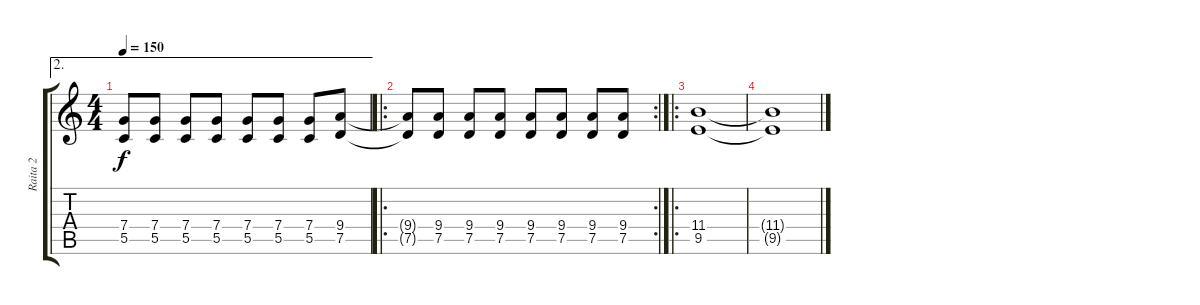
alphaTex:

\track ("Raita 2" "Raita 2") {instrument distortionguitar}
\staff {score tabs}
\tuning (D4 A3 F3 C3 G2 D2) {hide}
\ae 2
\ts (4 4)
\tempo 150
\clef g2
\ks c
(7.4 5.5).8{dy f} (7.4 5.5).8 (7.4 5.5).8 (7.4 5.5).8 (7.4 5.5).8 (7.4 5.5).8 (7.4 5.5).8 (9.4 7.5).8 |
\ro
\rc 2
(9.4{t} 7.5{t}).8 (9.4 7.5).8 (9.4 7.5).8 (9.4 7.5).8 (9.4 7.5).8 (9.4 7.5).8 (9.4 7.5).8 (9.4 7.5).8 |
\ro
(11.4 9.5).1 |
(11.4{t} 9.5{t}).1
